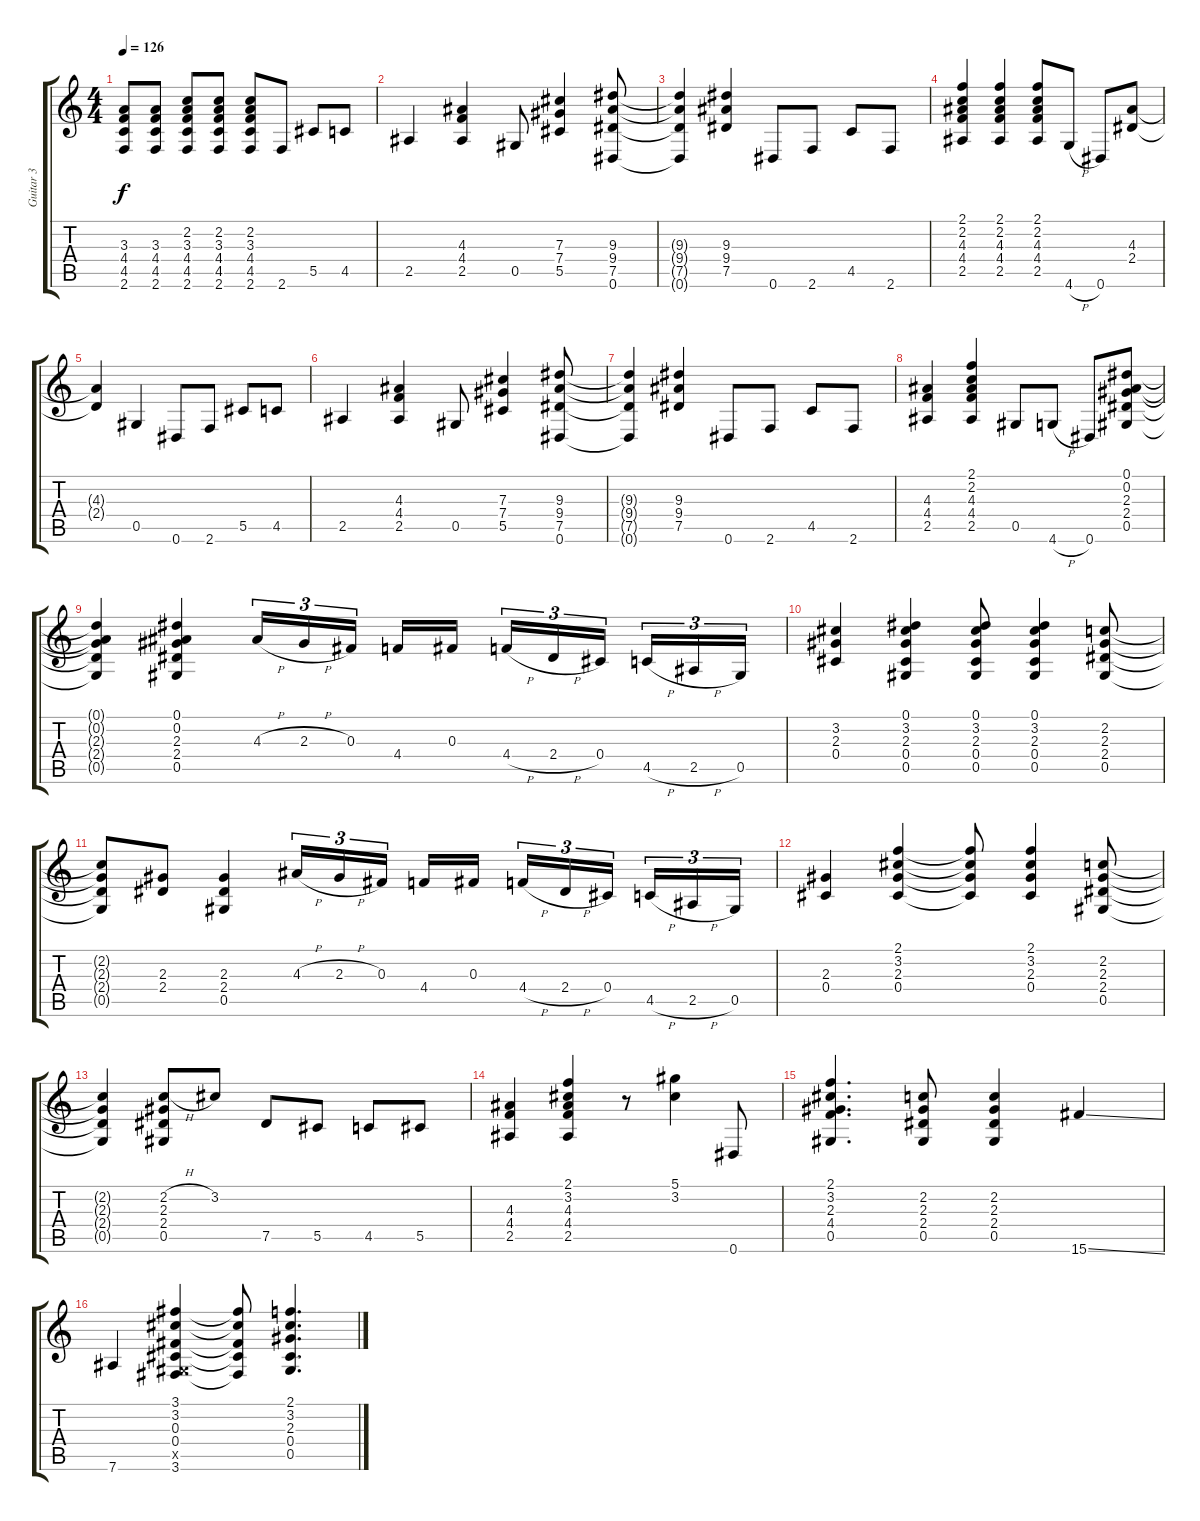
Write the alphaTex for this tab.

\track ("Guitar 3" "Guitar 3") {instrument distortionguitar}
\staff {score tabs}
\tuning (Eb4 Bb3 Gb3 Db3 Ab2 Eb2) {hide}
\ts (4 4)
\tempo 126
\clef g2
\ks c
(3.3 4.4 4.5 2.6).8{dy f} (3.3 4.4 4.5 2.6).8 (2.2 3.3 4.4 4.5 2.6).8 (2.2 3.3 4.4 4.5 2.6).8 (2.2 3.3 4.4 4.5 2.6).8 2.6.8 5.5.8 4.5.8 |
2.5.4 (4.3 4.4 2.5).4 0.5.8 (7.3 7.4 5.5).4 (9.3 9.4 7.5 0.6).8 |
(9.3{t} 9.4{t} 7.5{t} 0.6{t}).4 (9.3 9.4 7.5).4 0.6.8 2.6.8 4.5.8 2.6.8 |
(2.1 2.2 4.3 4.4 2.5).4 (2.1 2.2 4.3 4.4 2.5).4 (2.1 2.2 4.3 4.4 2.5).8 4.6{h}.8 0.6.8 (4.3 2.4).8 |
(4.3{t} 2.4{t}).4 0.5.4 0.6.8 2.6.8 5.5.8 4.5.8 |
2.5.4 (4.3 4.4 2.5).4 0.5.8 (7.3 7.4 5.5).4 (9.3 9.4 7.5 0.6).8 |
(9.3{t} 9.4{t} 7.5{t} 0.6{t}).4 (9.3 9.4 7.5).4 0.6.8 2.6.8 4.5.8 2.6.8 |
(4.3 4.4 2.5).4 (2.1 2.2 4.3 4.4 2.5).4 0.5.8 4.6{h}.8 0.6.8 (0.1 0.2 2.3 2.4 0.5).8 |
(0.1{t} 0.2{t} 2.3{t} 2.4{t} 0.5{t}).4 (0.1 0.2 2.3 2.4 0.5).4 4.3{h}.16{tu (3 2)} 2.3{h}.16{tu (3 2)} 0.3.16{tu (3 2)} 4.4.16 0.3.16 4.4{h}.16{tu (3 2)} 2.4{h}.16{tu (3 2)} 0.4.16{tu (3 2)} 4.5{h}.16{tu (3 2)} 2.5{h}.16{tu (3 2)} 0.5.16{tu (3 2)} |
(3.2 2.3 0.4).4 (0.1 3.2 2.3 0.4 0.5).4 (0.1 3.2 2.3 0.4 0.5).8 (0.1 3.2 2.3 0.4 0.5).4 (2.2 2.3 2.4 0.5).8 |
(2.2{t} 2.3{t} 2.4{t} 0.5{t}).8 (2.3 2.4).8 (2.3 2.4 0.5).4 4.3{h}.16{tu (3 2)} 2.3{h}.16{tu (3 2)} 0.3.16{tu (3 2)} 4.4.16 0.3.16 4.4{h}.16{tu (3 2)} 2.4{h}.16{tu (3 2)} 0.4.16{tu (3 2)} 4.5{h}.16{tu (3 2)} 2.5{h}.16{tu (3 2)} 0.5.16{tu (3 2)} |
(2.3 0.4).4 (2.1 3.2 2.3 0.4).4 (2.1{t} 3.2{t} 2.3{t} 0.4{t}).8 (2.1 3.2 2.3 0.4).4 (2.2 2.3 2.4 0.5).8 |
(2.2{t} 2.3{t} 2.4{t} 0.5{t}).4 (2.2{h} 2.3 2.4 0.5).8 3.2.8 7.5.8 5.5.8 4.5.8 5.5.8 |
(4.3 4.4 2.5).4 (2.1 3.2 4.3 4.4 2.5).4 r.8 (5.1 3.2).4 0.6.8 |
(2.1 3.2 2.3 4.4 0.5).4{d} (2.2 2.3 2.4 0.5).8 (2.2 2.3 2.4 0.5).4 15.6{ss}.4 |
7.6.4 (3.1 3.2 0.3 0.4 0.5{x} 3.6).4 (3.1{t} 3.2{t} 0.3{t} 0.4{t} 3.6{t}).8 (2.1 3.2 2.3 0.4 0.5).4{d}
